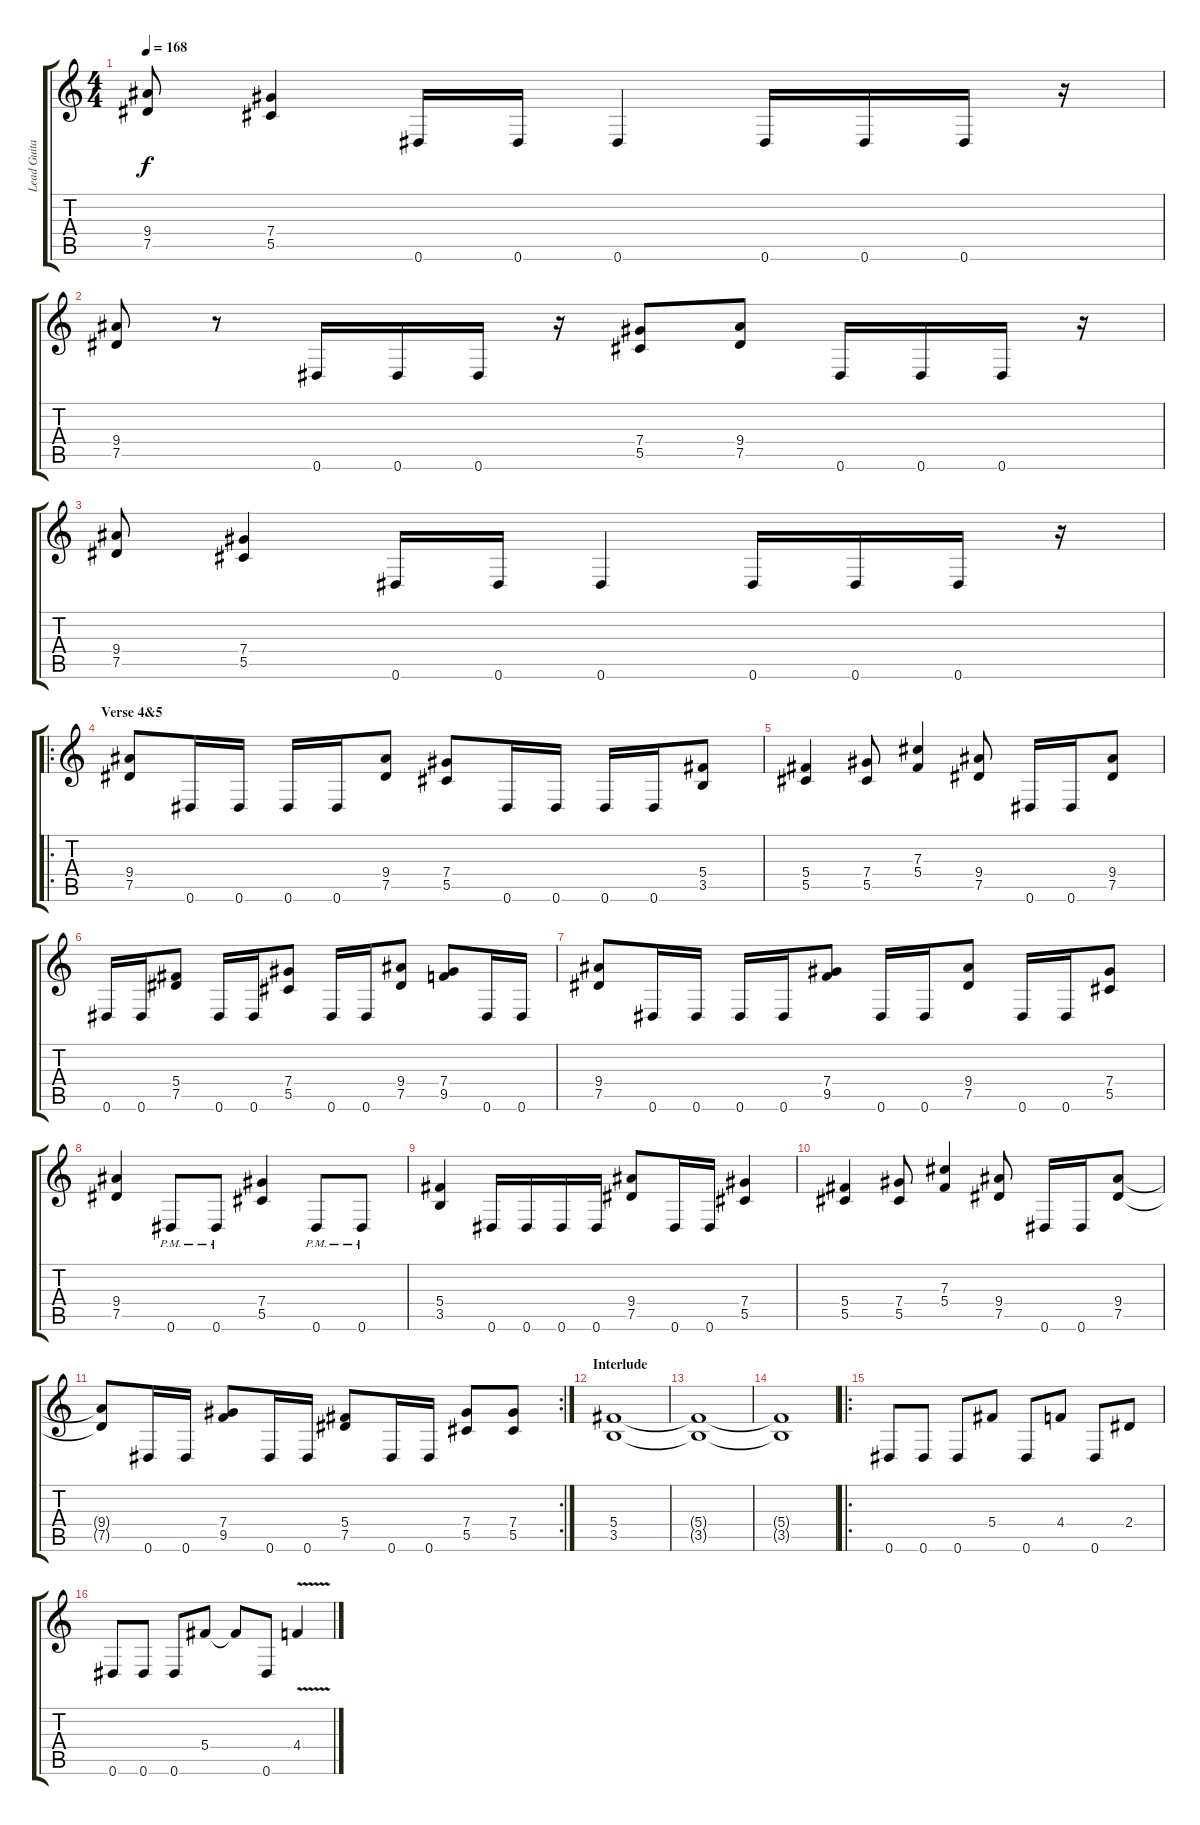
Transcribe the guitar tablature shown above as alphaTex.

\track ("Lead Guitar" "Lead Guita") {instrument overdrivenguitar}
\staff {score tabs}
\tuning (Eb4 Bb3 Gb3 Db3 Ab2 Eb2) {hide}
\ts (4 4)
\tempo 168
\clef g2
\ks c
(9.4 7.5).8{dy f} (7.4 5.5).4 0.6.16 0.6.16 0.6.4 0.6.16 0.6.16 0.6.16 r.16 |
(9.4 7.5).8 r.8 0.6.16 0.6.16 0.6.16 r.16 (7.4 5.5).8 (9.4 7.5).8 0.6.16 0.6.16 0.6.16 r.16 |
(9.4 7.5).8 (7.4 5.5).4 0.6.16 0.6.16 0.6.4 0.6.16 0.6.16 0.6.16 r.16 |
\ro
\section ("" "Verse 4&5")
(9.4 7.5).8 0.6.16 0.6.16 0.6.16 0.6.16 (9.4 7.5).8 (7.4 5.5).8 0.6.16 0.6.16 0.6.16 0.6.16 (5.4 3.5).8 |
(5.4 5.5).4 (7.4 5.5).8 (7.3 5.4).4 (9.4 7.5).8 0.6.16 0.6.16 (9.4 7.5).8 |
0.6.16 0.6.16 (5.4 7.5).8 0.6.16 0.6.16 (7.4 5.5).8 0.6.16 0.6.16 (9.4 7.5).8 (7.4 9.5).8 0.6.16 0.6.16 |
(9.4 7.5).8 0.6.16 0.6.16 0.6.16 0.6.16 (7.4 9.5).8 0.6.16 0.6.16 (9.4 7.5).8 0.6.16 0.6.16 (7.4 5.5).8 |
(9.4 7.5).4 0.6{pm}.8 0.6{pm}.8 (7.4 5.5).4 0.6{pm}.8 0.6{pm}.8 |
(5.4 3.5).4 0.6.16 0.6.16 0.6.16 0.6.16 (9.4 7.5).8 0.6.16 0.6.16 (7.4 5.5).4 |
(5.4 5.5).4 (7.4 5.5).8 (7.3 5.4).4 (9.4 7.5).8 0.6.16 0.6.16 (9.4 7.5).8 |
\rc 2
(9.4{t} 7.5{t}).8 0.6.16 0.6.16 (7.4 9.5).8 0.6.16 0.6.16 (5.4 7.5).8 0.6.16 0.6.16 (7.4 5.5).8 (7.4 5.5).8 |
\section ("" "Interlude")
(5.4 3.5).1 |
(5.4{t} 3.5{t}).1 |
(5.4{t} 3.5{t}).1 |
\ro
0.6.8 0.6.8 0.6.8 5.4.8 0.6.8 4.4.8 0.6.8 2.4.8 |
0.6.8 0.6.8 0.6.8 5.4.8 5.4{t}.8 0.6.8 4.4{v}.4
